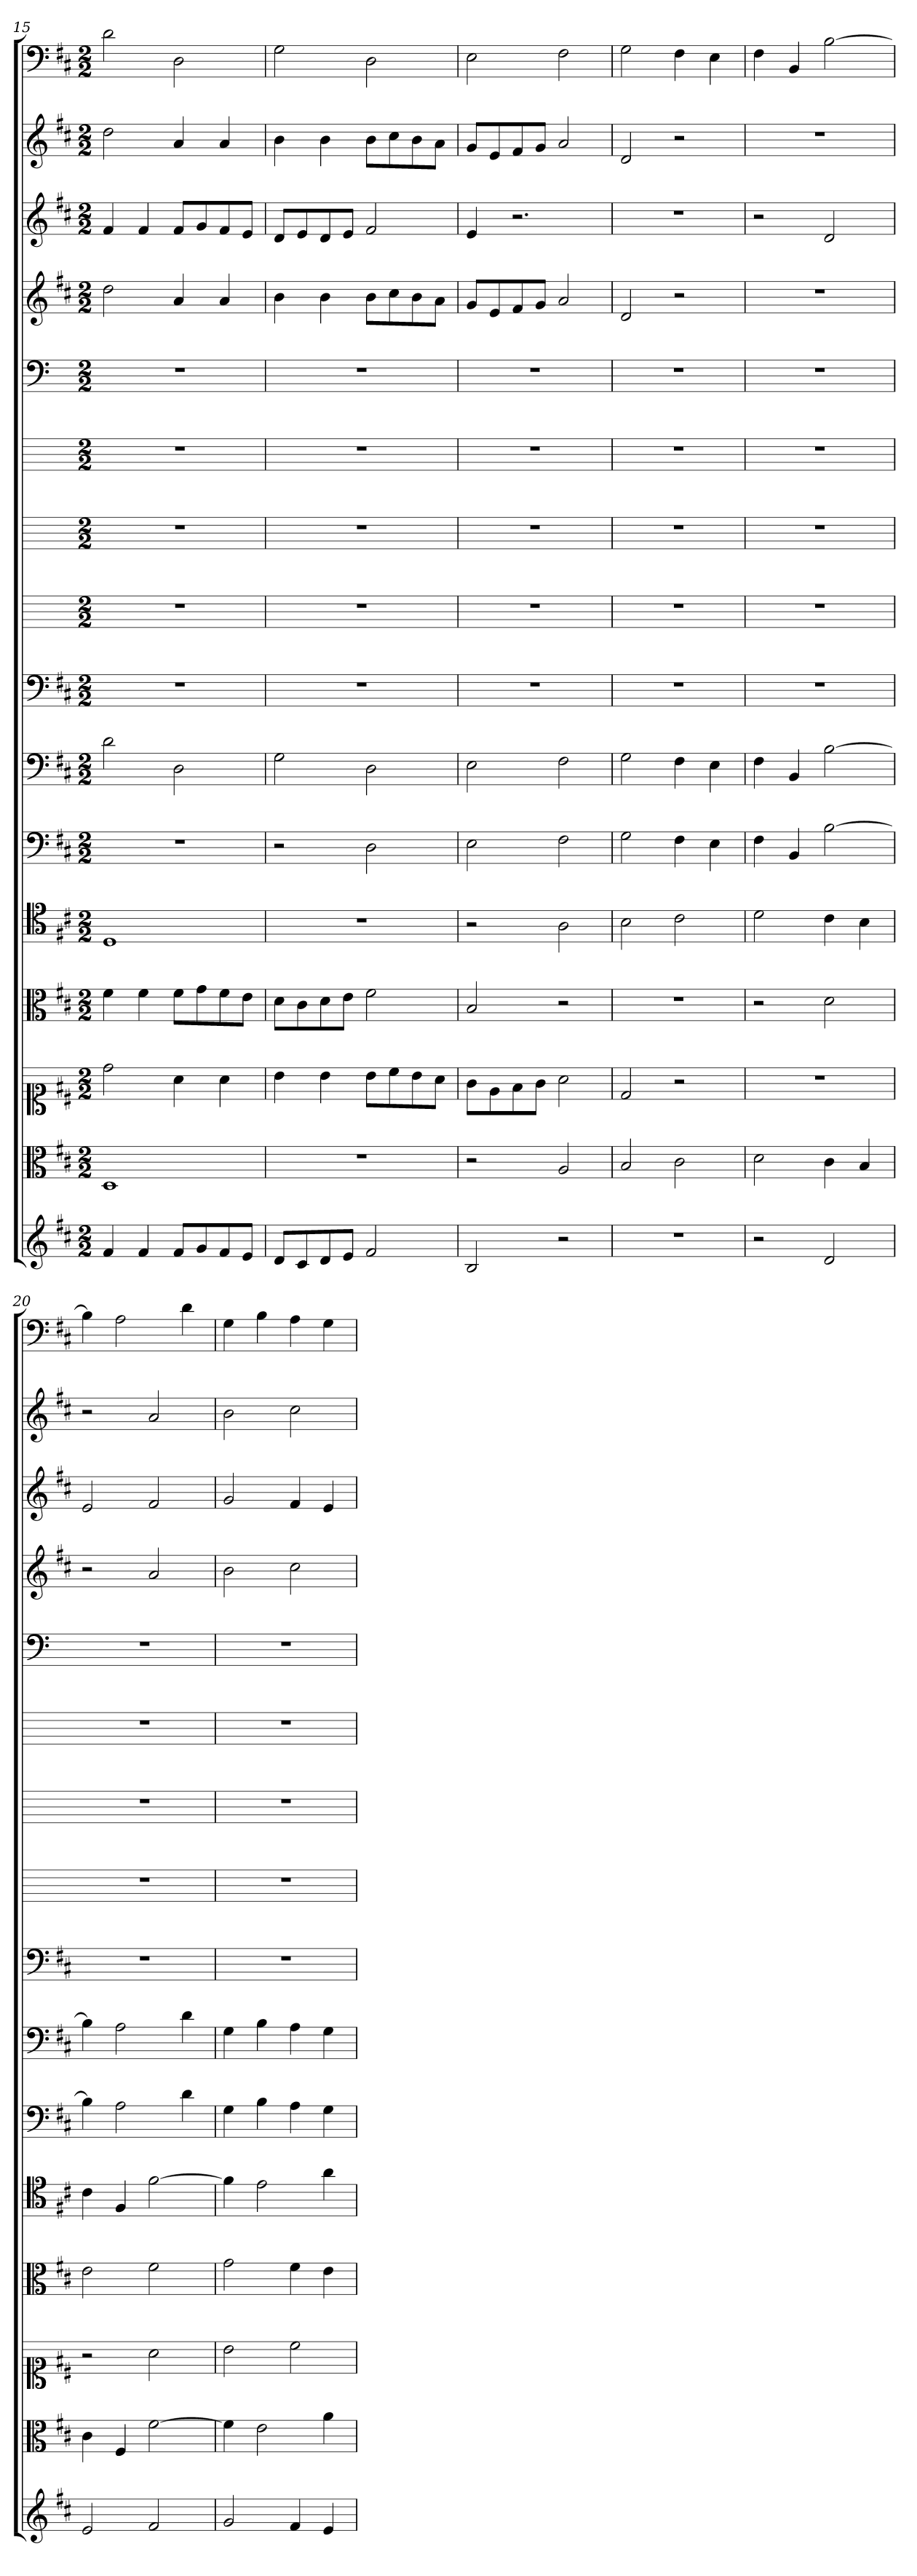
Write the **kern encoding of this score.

**kern	**kern	**kern	**kern	**kern	**kern	**kern	**kern	**kern	**kern	**kern	**kern	**kern	**kern	**kern	**kern
*part16	*part15	*part14	*part13	*part12	*part11	*part10	*part9	*part8	*part7	*part6	*part5	*part4	*part3	*part2	*part1
*staff16	*staff15	*staff14	*staff13	*staff12	*staff11	*staff10	*staff9	*staff8	*staff7	*staff6	*staff5	*staff4	*staff3	*staff2	*staff1
*	*clefC3	*clefC1	*clefC3	*clefC4	*clefF4	*clefF4	*clefF4	*	*	*	*clefF4	*	*	*	*clefF4
*k[f#c#]	*k[f#c#]	*k[f#c#]	*k[f#c#]	*k[f#c#]	*k[f#c#]	*k[f#c#]	*k[f#c#]	*k[]	*k[]	*k[]	*k[]	*k[f#c#]	*k[f#c#]	*k[f#c#]	*k[f#c#]
*D:	*D:	*D:	*D:	*D:	*D:	*D:	*D:	*	*	*	*	*D:	*D:	*D:	*D:
*M2/2	*M2/2	*M2/2	*M2/2	*M2/2	*M2/2	*M2/2	*M2/2	*M2/2	*M2/2	*M2/2	*M2/2	*M2/2	*M2/2	*M2/2	*M2/2
=15	=15	=15	=15	=15	=15	=15	=15	=15	=15	=15	=15	=15	=15	=15	=15
4f#	1D	2dd	4f#	1D	1r	2d	1r	1r	1r	1r	1r	2dd	4f#	2dd	2d
4f#	.	.	4f#	.	.	.	.	.	.	.	.	.	4f#	.	.
8f#L	.	4a	8f#\L	.	.	2D	.	.	.	.	.	4a	8f#L	4a	2D
8g	.	.	8g\	.	.	.	.	.	.	.	.	.	8g	.	.
8f#	.	4a	8f#\	.	.	.	.	.	.	.	.	4a	8f#	4a	.
8eJ	.	.	8e\J	.	.	.	.	.	.	.	.	.	8eJ	.	.
=16	=16	=16	=16	=16	=16	=16	=16	=16	=16	=16	=16	=16	=16	=16	=16
8dL	1r	4b	8d\L	1r	2r	2G	1r	1r	1r	1r	1r	4b	8dL	4b	2G
8c#	.	.	8c#\	.	.	.	.	.	.	.	.	.	8e	.	.
8d	.	4b	8d\	.	.	.	.	.	.	.	.	4b	8d	4b	.
8eJ	.	.	8e\J	.	.	.	.	.	.	.	.	.	8eJ	.	.
2f#	.	8b\L	2f#	.	2D	2D	.	.	.	.	.	8bL	2f#	8bL	2D
.	.	8cc#\	.	.	.	.	.	.	.	.	.	8cc#	.	8cc#	.
.	.	8b\	.	.	.	.	.	.	.	.	.	8b	.	8b	.
.	.	8a\J	.	.	.	.	.	.	.	.	.	8aJ	.	8aJ	.
=17	=17	=17	=17	=17	=17	=17	=17	=17	=17	=17	=17	=17	=17	=17	=17
2B	2r	8g\L	2B	2r	2E	2E	1r	1r	1r	1r	1r	8gL	4e	8gL	2E
.	.	8e\	.	.	.	.	.	.	.	.	.	8e	.	8e	.
.	.	8f#\	.	.	.	.	.	.	.	.	.	8f#	2.r	8f#	.
.	.	8g\J	.	.	.	.	.	.	.	.	.	8gJ	.	8gJ	.
2r	2A	2a	2r	2A	2F#	2F#	.	.	.	.	.	2a	.	2a	2F#
=18	=18	=18	=18	=18	=18	=18	=18	=18	=18	=18	=18	=18	=18	=18	=18
1r	2B	2d	1r	2B	2G	2G	1r	1r	1r	1r	1r	2d	1r	2d	2G
.	2c#	2r	.	2c#	4F#	4F#	.	.	.	.	.	2r	.	2r	4F#
.	.	.	.	.	4E	4E	.	.	.	.	.	.	.	.	4E
=19	=19	=19	=19	=19	=19	=19	=19	=19	=19	=19	=19	=19	=19	=19	=19
2r	2d	1r	2r	2d	4F#	4F#	1r	1r	1r	1r	1r	1r	2r	1r	4F#
.	.	.	.	.	4BB	4BB	.	.	.	.	.	.	.	.	4BB
2d	4c#	.	2d	4c#	[2B	[2B	.	.	.	.	.	.	2d	.	[2B
.	4B	.	.	4B	.	.	.	.	.	.	.	.	.	.	.
=20	=20	=20	=20	=20	=20	=20	=20	=20	=20	=20	=20	=20	=20	=20	=20
2e	4c#	2r	2e	4c#	4B]	4B]	1r	1r	1r	1r	1r	2r	2e	2r	4B]
.	4F#	.	.	4F#	2A	2A	.	.	.	.	.	.	.	.	2A
2f#	[2f#	2a	2f#	[2f#	.	.	.	.	.	.	.	2a	2f#	2a	.
.	.	.	.	.	4d	4d	.	.	.	.	.	.	.	.	4d
=21	=21	=21	=21	=21	=21	=21	=21	=21	=21	=21	=21	=21	=21	=21	=21
2g	4f#]	2b	2g	4f#]	4G	4G	1r	1r	1r	1r	1r	2b	2g	2b	4G
.	2e	.	.	2e	4B	4B	.	.	.	.	.	.	.	.	4B
4f#	.	2cc#	4f#	.	4A	4A	.	.	.	.	.	2cc#	4f#	2cc#	4A
4e	4a	.	4e	4a	4G	4G	.	.	.	.	.	.	4e	.	4G
=	=	=	=	=	=	=	=	=	=	=	=	=	=	=	=
*-	*-	*-	*-	*-	*-	*-	*-	*-	*-	*-	*-	*-	*-	*-	*-
